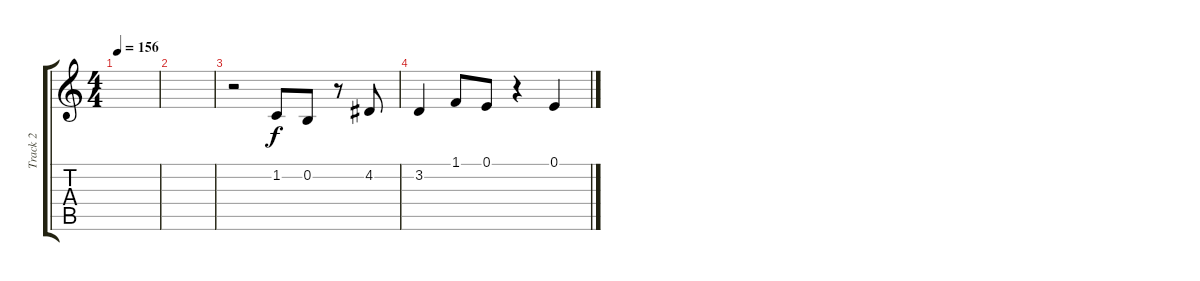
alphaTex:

\track ("Track 2" "Track 2") {instrument acousticgrandpiano}
\staff {score tabs}
\tuning (E4 B3 G3 D3 A2 E2) {hide}
\ts (4 4)
\tempo 156
\clef g2
\ks c
|
|
r.2 1.2.8 0.2.8 r.8 4.2.8 |
3.2.4 1.1.8 0.1.8 r.4 0.1.4
